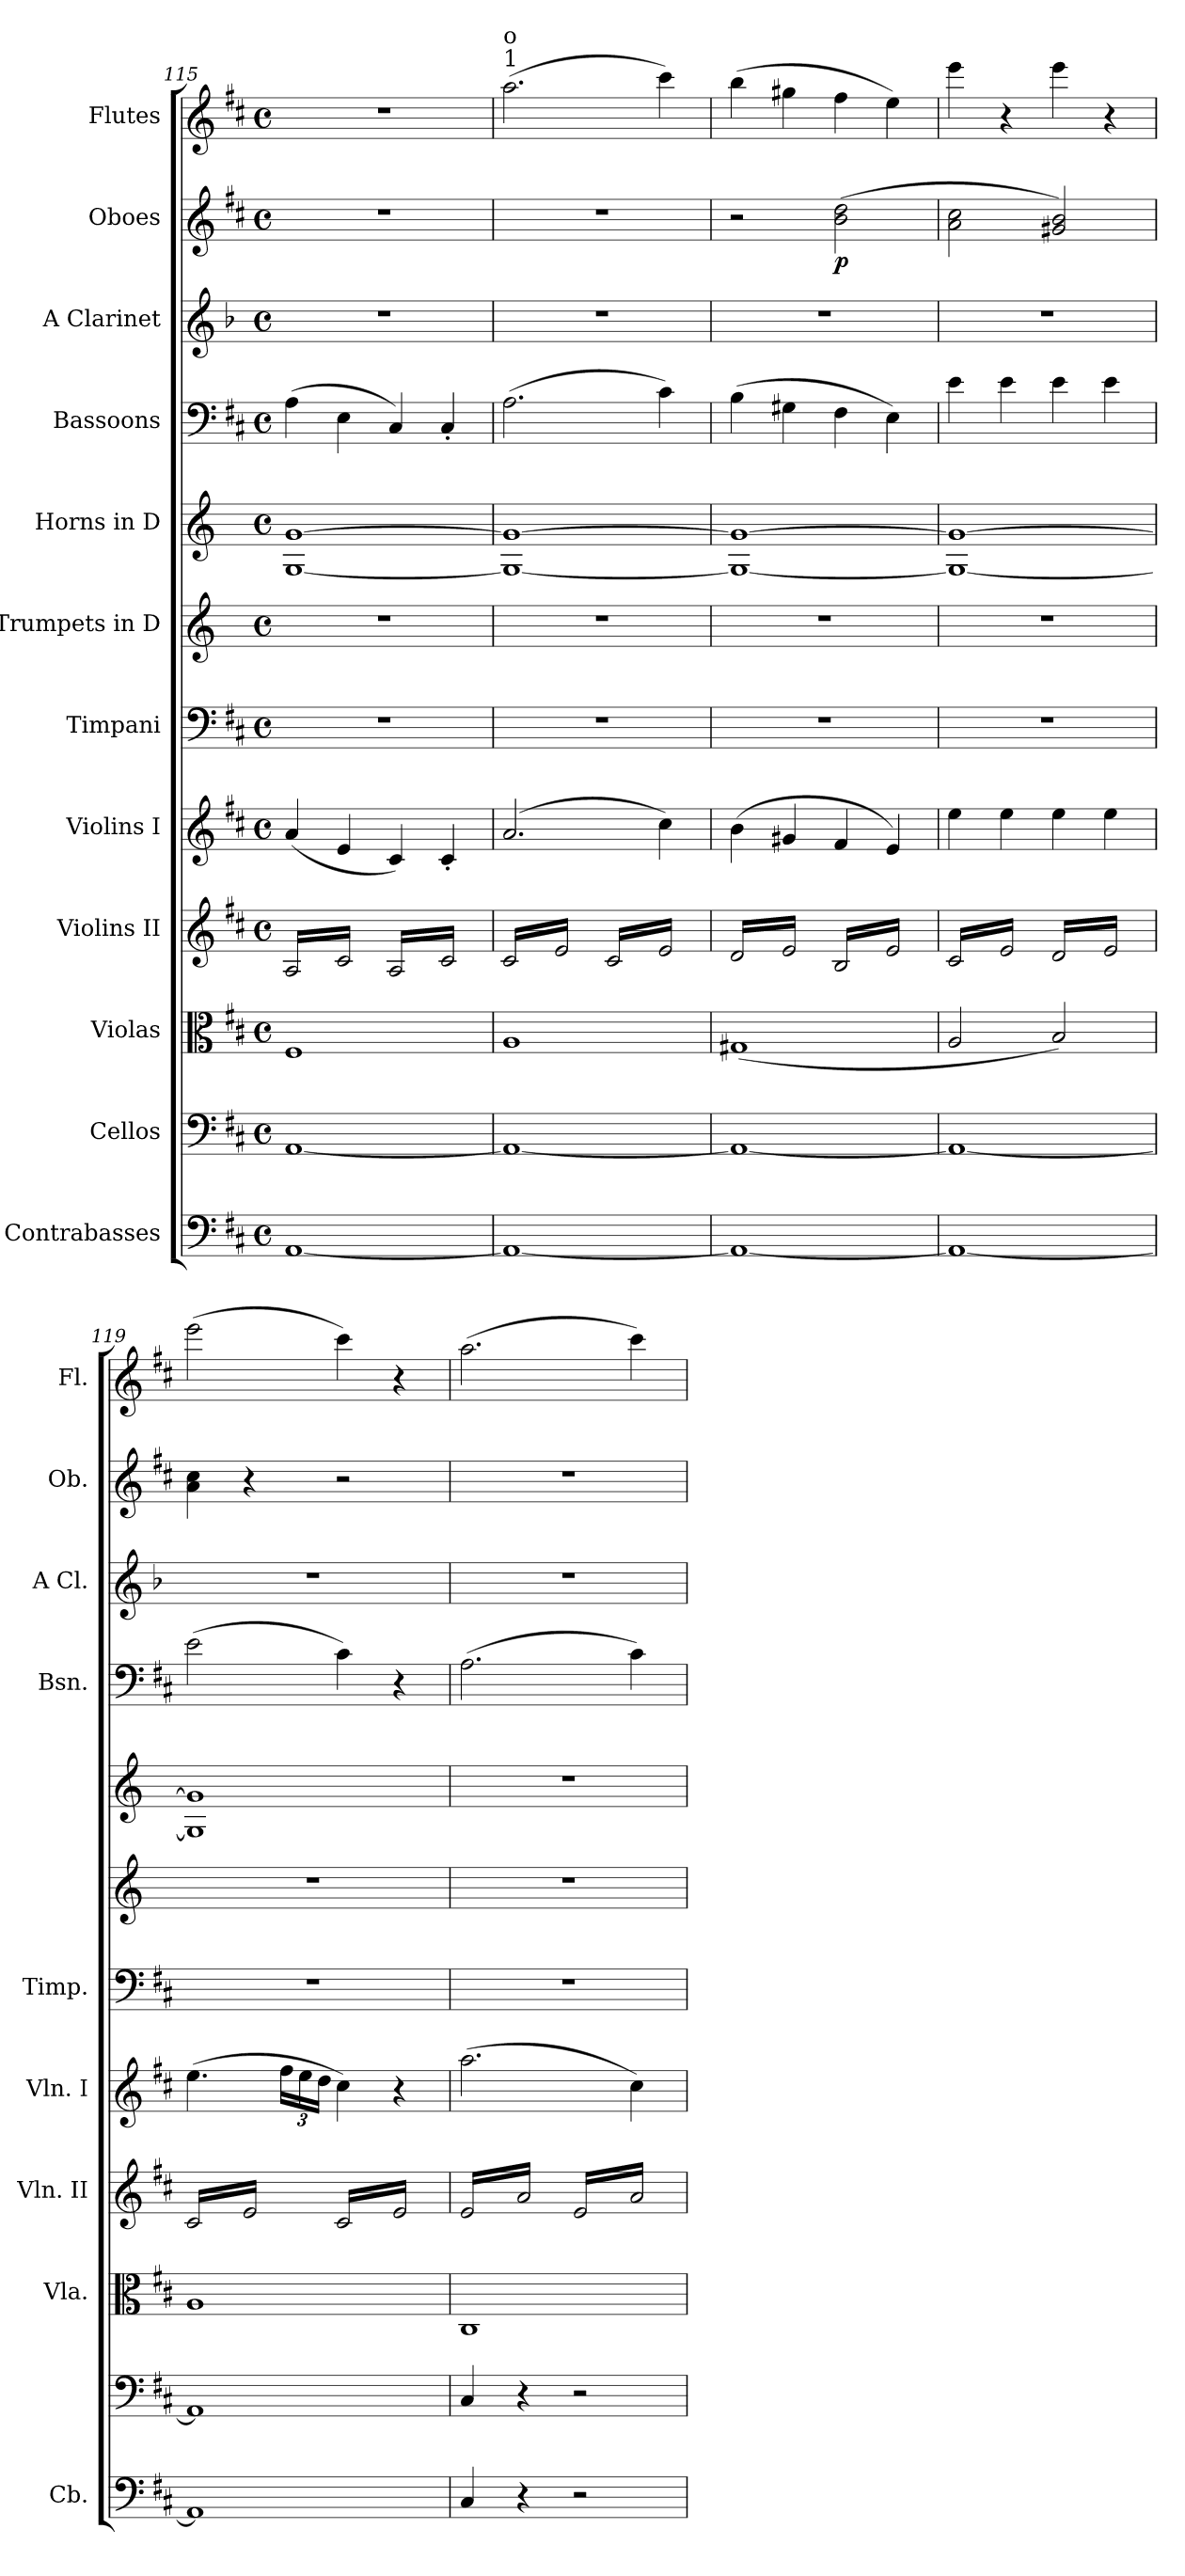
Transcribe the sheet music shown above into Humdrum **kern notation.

**kern	**kern	**kern	**kern	**kern	**kern	**kern	**kern	**kern	**kern	**kern	**dynam	**kern
*part12	*part11	*part10	*part9	*part8	*part7	*part6	*part5	*part4	*part3	*part2	*part2	*part1
*staff12	*staff11	*staff10	*staff9	*staff8	*staff7	*staff6	*staff5	*staff4	*staff3	*staff2	*staff2	*staff1
*I"Contrabasses	*I"Cellos	*I"Violas	*I"Violins II	*I"Violins I	*I"Timpani	*I"Trumpets in D	*I"Horns in D	*I"Bassoons	*I"A Clarinet	*I"Oboes	*	*I"Flutes
*I'Cb.	*	*I'Vla.	*I'Vln. II	*I'Vln. I	*I'Timp.	*	*	*I'Bsn.	*I'A Cl.	*I'Ob.	*	*I'Fl.
*clefF4	*clefF4	*clefC3	*clefG2	*clefG2	*clefF4	*clefG2	*clefG2	*clefF4	*clefG2	*clefG2	*	*clefG2
*ITrd7c12	*	*	*	*	*	*ITrd-1c-2	*ITrd6c10	*	*ITrd2c3	*	*	*
*k[f#c#]	*k[f#c#]	*k[f#c#]	*k[f#c#]	*k[f#c#]	*k[f#c#]	*k[f#c#]	*k[f#c#]	*k[f#c#]	*k[f#c#]	*k[f#c#]	*	*k[f#c#]
*M4/4	*M4/4	*M4/4	*M4/4	*M4/4	*M4/4	*M4/4	*M4/4	*M4/4	*M4/4	*M4/4	*	*M4/4
*met(c)	*met(c)	*met(c)	*met(c)	*met(c)	*met(c)	*met(c)	*met(c)	*met(c)	*met(c)	*met(c)	*	*met(c)
=115	=115	=115	=115	=115	=115	=115	=115	=115	=115	=115	=115	=115
*	*	*	*tremolo	*	*	*	*	*	*	*	*	*
[1AAA	[1AA	1F#	16A/LL	(<4a/	1r	1r	[1AA [1A	(>4A\	1r	1r	.	1r
.	.	.	16c#/	.	.	.	.	.	.	.	.	.
.	.	.	16A/	.	.	.	.	.	.	.	.	.
.	.	.	16c#/	.	.	.	.	.	.	.	.	.
.	.	.	16A/	4e/	.	.	.	4E\	.	.	.	.
.	.	.	16c#/	.	.	.	.	.	.	.	.	.
.	.	.	16A/	.	.	.	.	.	.	.	.	.
.	.	.	16c#/JJ	.	.	.	.	.	.	.	.	.
.	.	.	16A/LL	4c#/)	.	.	.	4C#/)	.	.	.	.
.	.	.	16c#/	.	.	.	.	.	.	.	.	.
.	.	.	16A/	.	.	.	.	.	.	.	.	.
.	.	.	16c#/	.	.	.	.	.	.	.	.	.
.	.	.	16A/	4c#'/	.	.	.	4C#'/	.	.	.	.
.	.	.	16c#/	.	.	.	.	.	.	.	.	.
.	.	.	16A/	.	.	.	.	.	.	.	.	.
.	.	.	16c#/JJ	.	.	.	.	.	.	.	.	.
!!LO:LB:g=z
=116	=116	=116	=116	=116	=116	=116	=116	=116	=116	=116	=116	=116
!	!	!	!	!	!	!	!	!	!	!	!	!LO:TX:a:t=1
!	!	!	!	!	!	!	!	!	!	!	!	!LO:TX:a:t=o
1AAA_	1AA_	1A	16c#/LL	(>2.a/	1r	1r	1AA_ 1A_	(>2.A\	1r	1r	.	(>2.aa\
.	.	.	16e/	.	.	.	.	.	.	.	.	.
.	.	.	16c#/	.	.	.	.	.	.	.	.	.
.	.	.	16e/	.	.	.	.	.	.	.	.	.
.	.	.	16c#/	.	.	.	.	.	.	.	.	.
.	.	.	16e/	.	.	.	.	.	.	.	.	.
.	.	.	16c#/	.	.	.	.	.	.	.	.	.
.	.	.	16e/JJ	.	.	.	.	.	.	.	.	.
.	.	.	16c#/LL	.	.	.	.	.	.	.	.	.
.	.	.	16e/	.	.	.	.	.	.	.	.	.
.	.	.	16c#/	.	.	.	.	.	.	.	.	.
.	.	.	16e/	.	.	.	.	.	.	.	.	.
.	.	.	16c#/	4cc#\)	.	.	.	4c#\)	.	.	.	4ccc#\)
.	.	.	16e/	.	.	.	.	.	.	.	.	.
.	.	.	16c#/	.	.	.	.	.	.	.	.	.
.	.	.	16e/JJ	.	.	.	.	.	.	.	.	.
=117	=117	=117	=117	=117	=117	=117	=117	=117	=117	=117	=117	=117
1AAA_	1AA_	(>1G#X	16d/LL	(>4b\	1r	1r	1AA_ 1A_	(>4B\	1r	2r	.	(>4bb\
.	.	.	16e/	.	.	.	.	.	.	.	.	.
.	.	.	16d/	.	.	.	.	.	.	.	.	.
.	.	.	16e/	.	.	.	.	.	.	.	.	.
.	.	.	16d/	4g#X/	.	.	.	4G#X\	.	.	.	4gg#X\
.	.	.	16e/	.	.	.	.	.	.	.	.	.
.	.	.	16d/	.	.	.	.	.	.	.	.	.
.	.	.	16e/JJ	.	.	.	.	.	.	.	.	.
!	!	!	!	!	!	!	!	!	!	!	!LO:DY:b	!
.	.	.	16B/LL	4f#/	.	.	.	4F#\	.	(>2b\ 2dd\	p	4ff#\
.	.	.	16e/	.	.	.	.	.	.	.	.	.
.	.	.	16B/	.	.	.	.	.	.	.	.	.
.	.	.	16e/	.	.	.	.	.	.	.	.	.
.	.	.	16B/	4e/)	.	.	.	4E\)	.	.	.	4ee\)
.	.	.	16e/	.	.	.	.	.	.	.	.	.
.	.	.	16B/	.	.	.	.	.	.	.	.	.
.	.	.	16e/JJ	.	.	.	.	.	.	.	.	.
=118	=118	=118	=118	=118	=118	=118	=118	=118	=118	=118	=118	=118
1AAA_	1AA_	2A/	16c#/LL	4ee\	1r	1r	1AA_ 1A_	4e\	1r	2a\ 2cc#\	.	4eee\
.	.	.	16e/	.	.	.	.	.	.	.	.	.
.	.	.	16c#/	.	.	.	.	.	.	.	.	.
.	.	.	16e/	.	.	.	.	.	.	.	.	.
.	.	.	16c#/	4ee\	.	.	.	4e\	.	.	.	4r
.	.	.	16e/	.	.	.	.	.	.	.	.	.
.	.	.	16c#/	.	.	.	.	.	.	.	.	.
.	.	.	16e/JJ	.	.	.	.	.	.	.	.	.
.	.	2B/)	16d/LL	4ee\	.	.	.	4e\	.	2g#X/ 2b/)	.	4eee\
.	.	.	16e/	.	.	.	.	.	.	.	.	.
.	.	.	16d/	.	.	.	.	.	.	.	.	.
.	.	.	16e/	.	.	.	.	.	.	.	.	.
.	.	.	16d/	4ee\	.	.	.	4e\	.	.	.	4r
.	.	.	16e/	.	.	.	.	.	.	.	.	.
.	.	.	16d/	.	.	.	.	.	.	.	.	.
.	.	.	16e/JJ	.	.	.	.	.	.	.	.	.
=119	=119	=119	=119	=119	=119	=119	=119	=119	=119	=119	=119	=119
1AAA]	1AA]	1A	16c#/LL	(>4.ee\	1r	1r	1AA] 1A]	(>2e\	1r	4a\ 4cc#\	.	(>2eee\
.	.	.	16e/	.	.	.	.	.	.	.	.	.
.	.	.	16c#/	.	.	.	.	.	.	.	.	.
.	.	.	16e/	.	.	.	.	.	.	.	.	.
.	.	.	16c#/	.	.	.	.	.	.	4r	.	.
.	.	.	16e/	.	.	.	.	.	.	.	.	.
*	*	*	*	*Xbrackettup	*	*	*	*	*	*	*	*
.	.	.	16c#/	24ff#\LL	.	.	.	.	.	.	.	.
.	.	.	.	24ee\	.	.	.	.	.	.	.	.
.	.	.	16e/JJ	.	.	.	.	.	.	.	.	.
.	.	.	.	24dd\JJ	.	.	.	.	.	.	.	.
.	.	.	16c#/LL	4cc#\)	.	.	.	4c#\)	.	2r	.	4ccc#\)
.	.	.	16e/	.	.	.	.	.	.	.	.	.
.	.	.	16c#/	.	.	.	.	.	.	.	.	.
.	.	.	16e/	.	.	.	.	.	.	.	.	.
.	.	.	16c#/	4r	.	.	.	4r	.	.	.	4r
.	.	.	16e/	.	.	.	.	.	.	.	.	.
.	.	.	16c#/	.	.	.	.	.	.	.	.	.
.	.	.	16e/JJ	.	.	.	.	.	.	.	.	.
=120	=120	=120	=120	=120	=120	=120	=120	=120	=120	=120	=120	=120
4CC#/	4C#/	1C#	16e/LL	(>2.aa\	1r	1r	1r	(>2.A\	1r	1r	.	(>2.aa\
.	.	.	16a/	.	.	.	.	.	.	.	.	.
.	.	.	16e/	.	.	.	.	.	.	.	.	.
.	.	.	16a/	.	.	.	.	.	.	.	.	.
4r	4r	.	16e/	.	.	.	.	.	.	.	.	.
.	.	.	16a/	.	.	.	.	.	.	.	.	.
.	.	.	16e/	.	.	.	.	.	.	.	.	.
.	.	.	16a/JJ	.	.	.	.	.	.	.	.	.
2r	2r	.	16e/LL	.	.	.	.	.	.	.	.	.
.	.	.	16a/	.	.	.	.	.	.	.	.	.
.	.	.	16e/	.	.	.	.	.	.	.	.	.
.	.	.	16a/	.	.	.	.	.	.	.	.	.
.	.	.	16e/	4cc#\)	.	.	.	4c#\)	.	.	.	4ccc#\)
.	.	.	16a/	.	.	.	.	.	.	.	.	.
.	.	.	16e/	.	.	.	.	.	.	.	.	.
.	.	.	16a/JJ	.	.	.	.	.	.	.	.	.
*	*	*	*Xtremolo	*	*	*	*	*	*	*	*	*
.	.	.	.	.	.	.	.	.	.	.	.	.
.	.	.	.	.	.	.	.	.	.	.	.	.
.	.	.	.	.	.	.	.	.	.	.	.	.
.	.	.	.	.	.	.	.	.	.	.	.	.
=	=	=	=	=	=	=	=	=	=	=	=	=
*-	*-	*-	*-	*-	*-	*-	*-	*-	*-	*-	*-	*-
